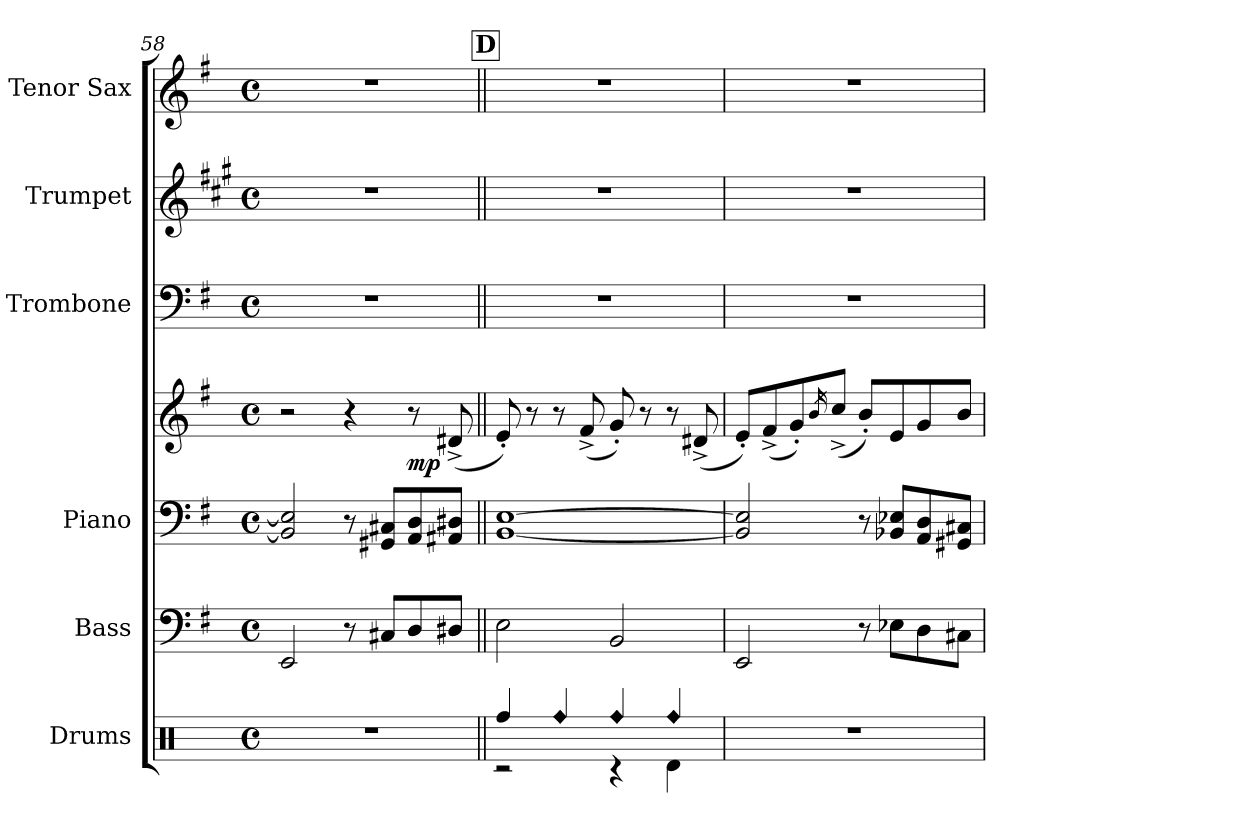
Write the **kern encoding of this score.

**kern	**kern	**kern	**kern	**dynam	**kern	**kern	**kern
*part6	*part5	*part4	*part4	*part4	*part3	*part2	*part1
*staff7	*staff6	*staff5	*staff4	*staff4/5	*staff3	*staff2	*staff1
*I"Drums	*I"Bass	*I"Piano	*	*	*I"Trombone	*I"Trumpet	*I"Tenor Sax
*I'Drums	*I'Bass	*I'Piano	*	*	*I'Tbn.	*I'Tpt.	*I'Tenor
!!LO:PB:g=z
*clefX	*clefF4	*clefF4	*clefG2	*	*clefF4	*clefG2	*clefG2
*	*ITrd7c12	*	*	*	*	*ITrd1c2	*ITrd8c14
*k[]	*k[f#]	*k[f#]	*k[f#]	*	*k[f#]	*k[f#]	*k[f#]
*M4/4	*M4/4	*M4/4	*M4/4	*	*M4/4	*M4/4	*M4/4
*met(c)	*met(c)	*met(c)	*met(c)	*	*met(c)	*met(c)	*met(c)
=58	=58	=58	=58	=58	=58	=58	=58
1r	2EEE/	2BB/] 2E/]	2r	.	1r	1r	1r
.	8r	8r	4r	.	.	.	.
.	8CC#X/L	8GG#X/ 8C#X/L	.	.	.	.	.
!	!	!	!	!LO:DY:b	!	!	!
.	8DD/	8AA/ 8D/	8r	mp	.	.	.
.	8DD#X/J	8AA#X/ 8D#X/J	(8d#X^/	.	.	.	.
!!LO:REH:place=s1:a:fs=14:t=D
=59||	=59||	=59||	=59||	=59||	=59||	=59||	=59||
!LO:N:head=diamond	!	!	!	!	!	!	!
*^	*	*	*	*	*	*	*
4Rff/	2r	2EE\	[1BB [1E	8e'/)	.	1r	1r	1r
.	.	.	.	8r	.	.	.	.
!LO:N:head=diamond	!	!	!	!	!	!	!	!
4Rff/	.	.	.	8r	.	.	.	.
.	.	.	.	(8f#^/	.	.	.	.
!LO:N:head=diamond	!	!	!	!	!	!	!	!
4Rff/	4r	2BBB/	.	8g'/)	.	.	.	.
.	.	.	.	8r	.	.	.	.
!LO:N:head=diamond	!	!	!	!	!	!	!	!
4Rff/	4Rd\	.	.	8r	.	.	.	.
.	.	.	.	(8d#X^/	.	.	.	.
*v	*v	*	*	*	*	*	*	*
=60	=60	=60	=60	=60	=60	=60	=60
1r	2EEE/	2BB/] 2E/]	8e'/L)	.	1r	1r	1r
.	.	.	(8f#^/	.	.	.	.
.	.	.	8g'/)	.	.	.	.
.	.	.	16qb/	.	.	.	.
.	.	.	(>8cc^/J	.	.	.	.
.	8r	8r	8b'/L)	.	.	.	.
.	8EE-X\L	8BB-X/ 8E-X/L	8e/	.	.	.	.
.	8DD\	8AA/ 8D/	8g/	.	.	.	.
.	8CC#X\J	8GG#X/ 8C#X/J	8b/J	.	.	.	.
=	=	=	=	=	=	=	=
*-	*-	*-	*-	*-	*-	*-	*-
